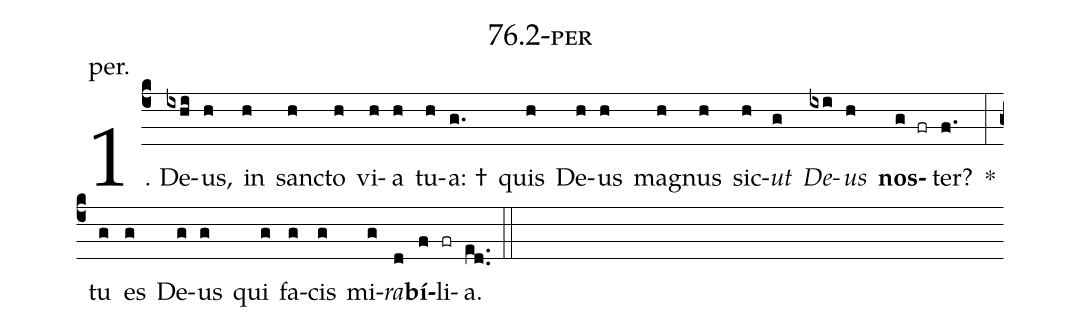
name: 76.2-per;
annotation: per.;
%%
(c4)1. De(ixhi)us,(h) in(h) sanc(h)to(h) vi(h)a(h) tu(h)a: †(g.) quis(h) De(h)us(h) ma(h)gnus(h) sic(h)<i>ut</i>(g) <i>De</i>(ixi)<i>us</i>(h) <b>nos</b>(g fr)ter?(f.) *(:) tu(g) es(g) De(g)us(g) qui(g) fa(g)cis(g) mi(g)<i>ra</i>(d)<b>bí</b>(f)li(fr)a.(ed..) (::)
